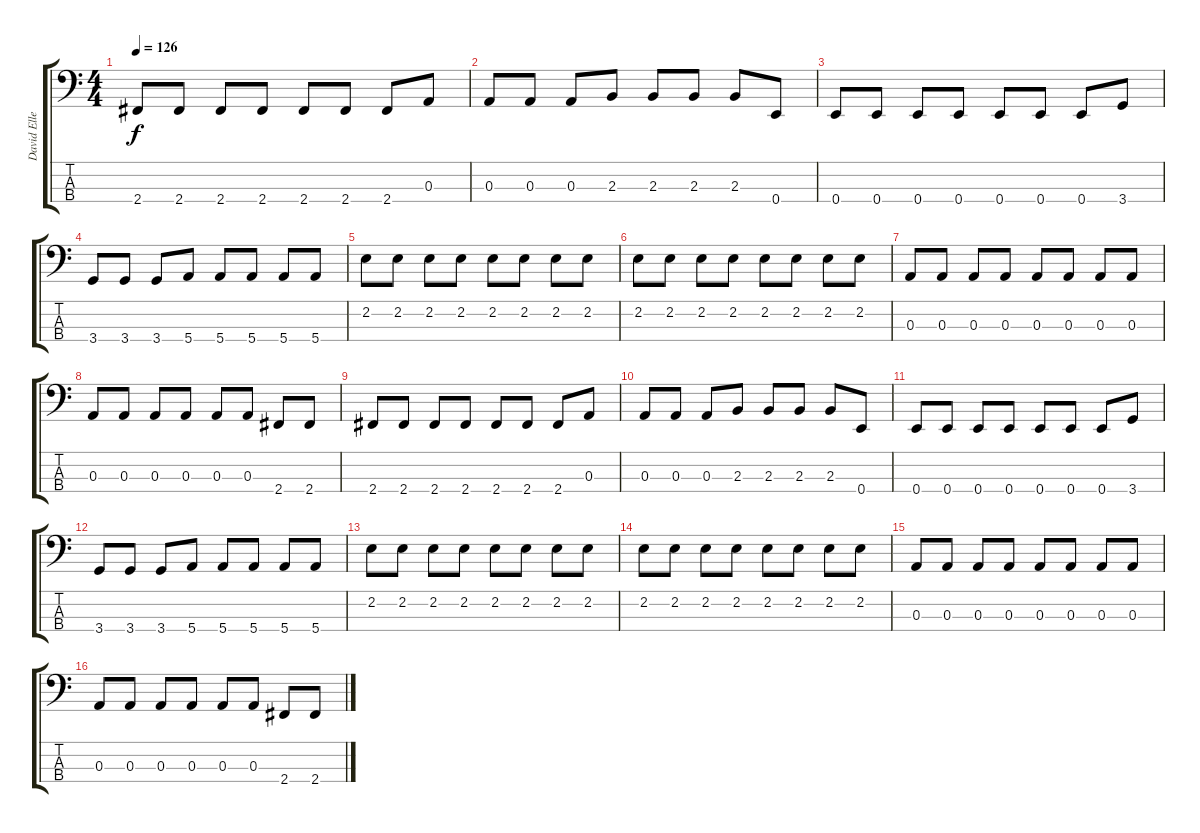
\track ("David Ellefson" "David Elle") {instrument slapbass1}
\staff {score tabs}
\tuning (G2 D2 A1 E1) {hide}
\ts (4 4)
\tempo 126
\clef f4
\ks c
2.4.8{dy f} 2.4.8 2.4.8 2.4.8 2.4.8 2.4.8 2.4.8 0.3.8 |
0.3.8 0.3.8 0.3.8 2.3.8 2.3.8 2.3.8 2.3.8 0.4.8 |
0.4.8 0.4.8 0.4.8 0.4.8 0.4.8 0.4.8 0.4.8 3.4.8 |
3.4.8 3.4.8 3.4.8 5.4.8 5.4.8 5.4.8 5.4.8 5.4.8 |
2.2.8 2.2.8 2.2.8 2.2.8 2.2.8 2.2.8 2.2.8 2.2.8 |
2.2.8 2.2.8 2.2.8 2.2.8 2.2.8 2.2.8 2.2.8 2.2.8 |
0.3.8 0.3.8 0.3.8 0.3.8 0.3.8 0.3.8 0.3.8 0.3.8 |
0.3.8 0.3.8 0.3.8 0.3.8 0.3.8 0.3.8 2.4.8 2.4.8 |
2.4.8 2.4.8 2.4.8 2.4.8 2.4.8 2.4.8 2.4.8 0.3.8 |
0.3.8 0.3.8 0.3.8 2.3.8 2.3.8 2.3.8 2.3.8 0.4.8 |
0.4.8 0.4.8 0.4.8 0.4.8 0.4.8 0.4.8 0.4.8 3.4.8 |
3.4.8 3.4.8 3.4.8 5.4.8 5.4.8 5.4.8 5.4.8 5.4.8 |
2.2.8 2.2.8 2.2.8 2.2.8 2.2.8 2.2.8 2.2.8 2.2.8 |
2.2.8 2.2.8 2.2.8 2.2.8 2.2.8 2.2.8 2.2.8 2.2.8 |
0.3.8 0.3.8 0.3.8 0.3.8 0.3.8 0.3.8 0.3.8 0.3.8 |
0.3.8 0.3.8 0.3.8 0.3.8 0.3.8 0.3.8 2.4.8 2.4.8
